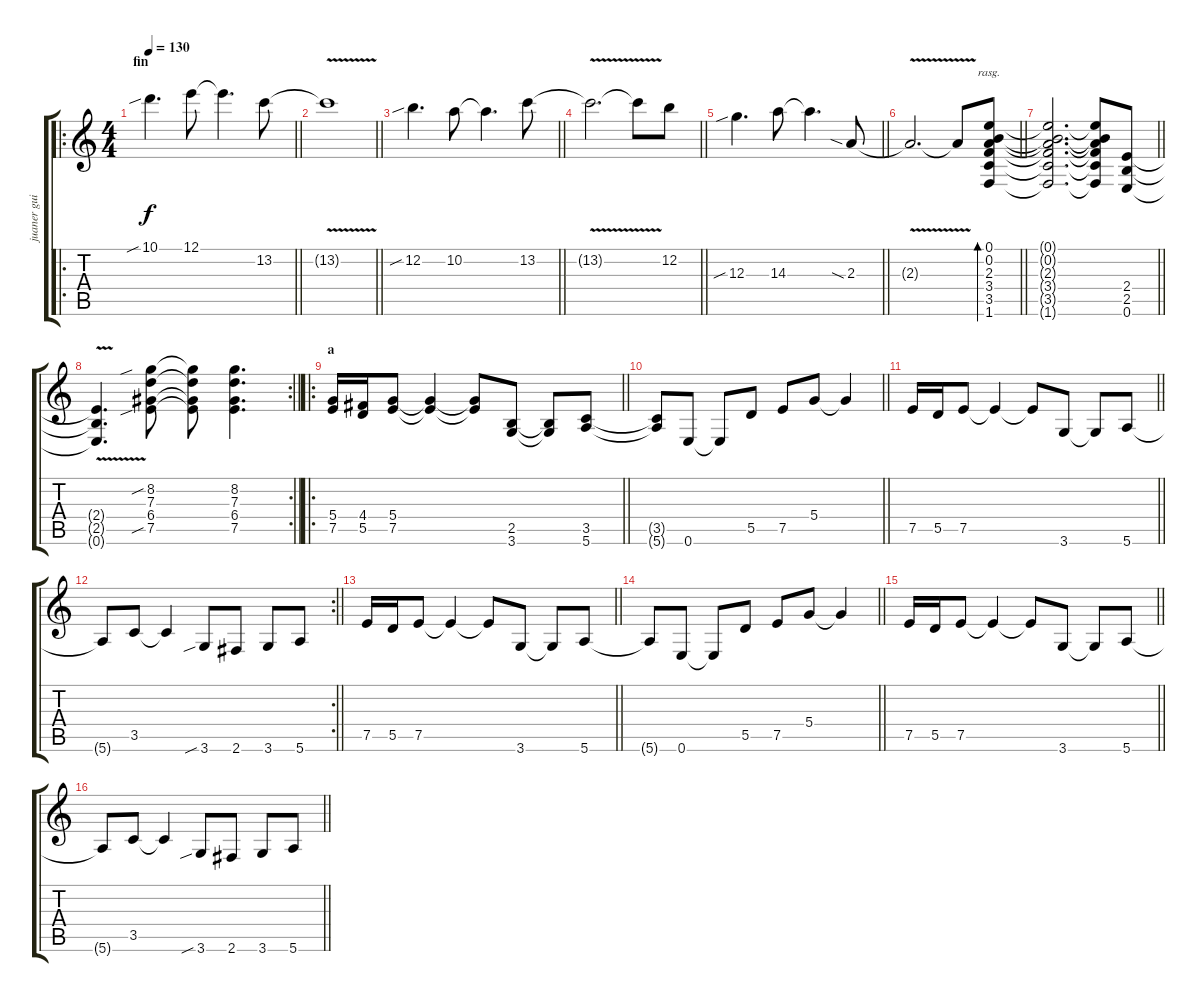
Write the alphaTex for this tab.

\track ("juaner guitar 1" "juaner gui") {instrument distortionguitar}
\staff {score tabs}
\tuning (E4 B3 G3 D3 A2 E2) {hide}
\ro
\ts (4 4)
\section ("" "fin")
\tempo 130
\clef g2
\barLineRight lightlight
\ks c
10.1{sib}.4{d dy f} 12.1.8 12.1{t}.4{d} 13.2.8 |
\barLineRight lightlight
13.2{v t}.1 |
\barLineRight lightlight
12.2{sib}.4{d} 10.2.8 10.2{t}.4{d} 13.2.8 |
\barLineRight lightlight
13.2{v t}.2{d} 13.2{t}.8 12.2.8 |
\barLineRight lightlight
12.3{sib}.4{d} 14.3.8 14.3{t}.4{d} 2.3{sia}.8 |
\barLineRight lightlight
2.3{v t}.2{d} 2.3{t}.8 (0.1 0.2 2.3 3.4 3.5 1.6).8{bd 480 rasg ii} |
\barLineRight lightlight
(0.1{t} 0.2{t} 2.3{t} 3.4{t} 3.5{t} 1.6{t}).2{d} (0.1{t} 0.2{t} 2.3{t} 3.4{t} 3.5{t} 1.6{t}).8 (2.4 2.5 0.6).8 |
\rc 2
\barLineRight lightlight
(2.4{v t} 2.5{t} 0.6{t}).4{d} (8.2{sib} 7.3 6.4 7.5{sib}).8 (8.2{t} 7.3{t} 6.4{t} 7.5{t}).8 (8.2 7.3 6.4 7.5).4{d} |
\ro
\section ("" "a")
\barLineRight lightlight
(5.4 7.5).16 (4.4 5.5).16 (5.4 7.5).8 (5.4{t} 7.5{t}).4 (5.4{t} 7.5{t}).8 (2.5 3.6).8 (2.5{t} 3.6{t}).8 (3.5 5.6).8 |
\barLineRight lightlight
(3.5{t} 5.6{t}).8 0.6.8 0.6{t}.8 5.5.8 7.5.8 5.4.8 5.4{t}.4 |
\barLineRight lightlight
7.5.16 5.5.16 7.5.8 7.5{t}.4 7.5{t}.8 3.6.8 3.6{t}.8 5.6.8 |
\rc 2
\barLineRight lightlight
5.6{t}.8 3.5.8 3.5{t}.4 3.6{sib}.8 2.6.8 3.6.8 5.6.8 |
\barLineRight lightlight
7.5.16 5.5.16 7.5.8 7.5{t}.4 7.5{t}.8 3.6.8 3.6{t}.8 5.6.8 |
\barLineRight lightlight
5.6{t}.8 0.6.8 0.6{t}.8 5.5.8 7.5.8 5.4.8 5.4{t}.4 |
\barLineRight lightlight
7.5.16 5.5.16 7.5.8 7.5{t}.4 7.5{t}.8 3.6.8 3.6{t}.8 5.6.8 |
\barLineRight lightlight
5.6{t}.8 3.5.8 3.5{t}.4 3.6{sib}.8 2.6.8 3.6.8 5.6.8
